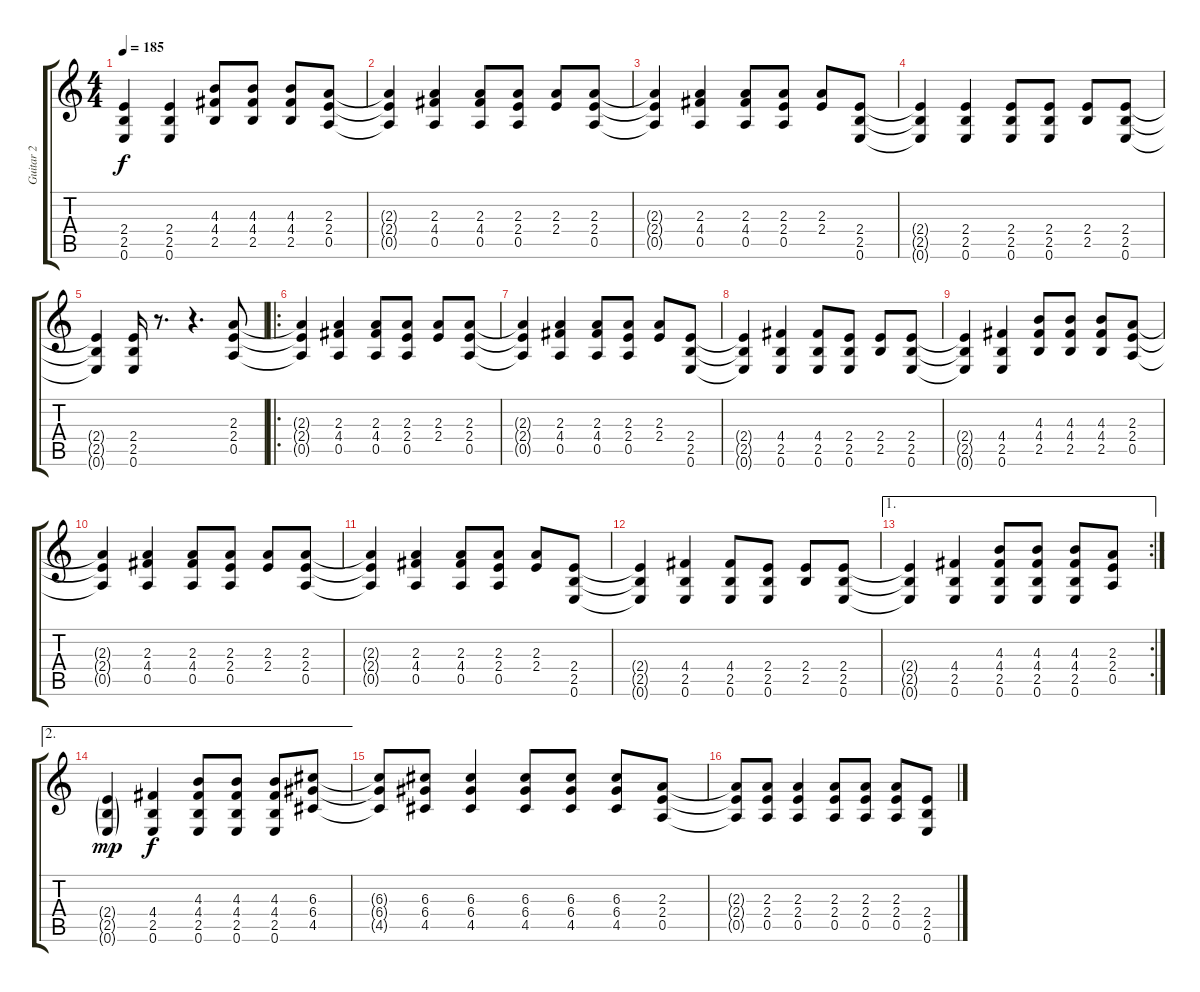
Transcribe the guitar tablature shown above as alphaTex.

\track ("Guitar 2" "Guitar 2") {instrument distortionguitar}
\staff {score tabs}
\tuning (E4 B3 G3 D3 A2 E2) {hide}
\ts (4 4)
\tempo 185
\clef g2
\ks c
(2.4{t} 2.5{t} 0.6{t}).4{dy f} (2.4 2.5 0.6).4 (4.3 4.4 2.5).8 (4.3 4.4 2.5).8 (4.3 4.4 2.5).8 (2.3 2.4 0.5).8 |
(2.3{t} 2.4{t} 0.5{t}).4 (2.3 4.4 0.5).4 (2.3 4.4 0.5).8 (2.3 2.4 0.5).8 (2.3 2.4).8 (2.3 2.4 0.5).8 |
(2.3{t} 2.4{t} 0.5{t}).4 (2.3 4.4 0.5).4 (2.3 4.4 0.5).8 (2.3 2.4 0.5).8 (2.3 2.4).8 (2.4 2.5 0.6).8 |
(2.4{t} 2.5{t} 0.6{t}).4 (2.4 2.5 0.6).4 (2.4 2.5 0.6).8 (2.4 2.5 0.6).8 (2.4 2.5).8 (2.4 2.5 0.6).8 |
(2.4{t} 2.5{t} 0.6{t}).4 (2.4 2.5 0.6).16 r.8{d} r.4{d} (2.3 2.4 0.5).8 |
\ro
(2.3{t} 2.4{t} 0.5{t}).4 (2.3 4.4 0.5).4 (2.3 4.4 0.5).8 (2.3 2.4 0.5).8 (2.3 2.4).8 (2.3 2.4 0.5).8 |
(2.3{t} 2.4{t} 0.5{t}).4 (2.3 4.4 0.5).4 (2.3 4.4 0.5).8 (2.3 2.4 0.5).8 (2.3 2.4).8 (2.4 2.5 0.6).8 |
(2.4{t} 2.5{t} 0.6{t}).4 (4.4 2.5 0.6).4 (4.4 2.5 0.6).8 (2.4 2.5 0.6).8 (2.4 2.5).8 (2.4 2.5 0.6).8 |
(2.4{t} 2.5{t} 0.6{t}).4 (4.4 2.5 0.6).4 (4.3 4.4 2.5).8 (4.3 4.4 2.5).8 (4.3 4.4 2.5).8 (2.3 2.4 0.5).8 |
(2.3{t} 2.4{t} 0.5{t}).4 (2.3 4.4 0.5).4 (2.3 4.4 0.5).8 (2.3 2.4 0.5).8 (2.3 2.4).8 (2.3 2.4 0.5).8 |
(2.3{t} 2.4{t} 0.5{t}).4 (2.3 4.4 0.5).4 (2.3 4.4 0.5).8 (2.3 2.4 0.5).8 (2.3 2.4).8 (2.4 2.5 0.6).8 |
(2.4{t} 2.5{t} 0.6{t}).4 (4.4 2.5 0.6).4 (4.4 2.5 0.6).8 (2.4 2.5 0.6).8 (2.4 2.5).8 (2.4 2.5 0.6).8 |
\ae 1
\rc 2
(2.4{t} 2.5{t} 0.6{t}).4 (4.4 2.5 0.6).4 (4.3 4.4 2.5 0.6).8 (4.3 4.4 2.5 0.6).8 (4.3 4.4 2.5 0.6).8 (2.3 2.4 0.5).8 |
\ae 2
(2.4{g} 2.5{g} 0.6{g}).4{dy mp} (4.4 2.5 0.6).4{dy f} (4.3 4.4 2.5 0.6).8 (4.3 4.4 2.5 0.6).8 (4.3 4.4 2.5 0.6).8 (6.3 6.4 4.5).8 |
(6.3{t} 6.4{t} 4.5{t}).8 (6.3 6.4 4.5).8 (6.3 6.4 4.5).4 (6.3 6.4 4.5).8 (6.3 6.4 4.5).8 (6.3 6.4 4.5).8 (2.3 2.4 0.5).8 |
(2.3{t} 2.4{t} 0.5{t}).8 (2.3 2.4 0.5).8 (2.3 2.4 0.5).4 (2.3 2.4 0.5).8 (2.3 2.4 0.5).8 (2.3 2.4 0.5).8 (2.4 2.5 0.6).8
